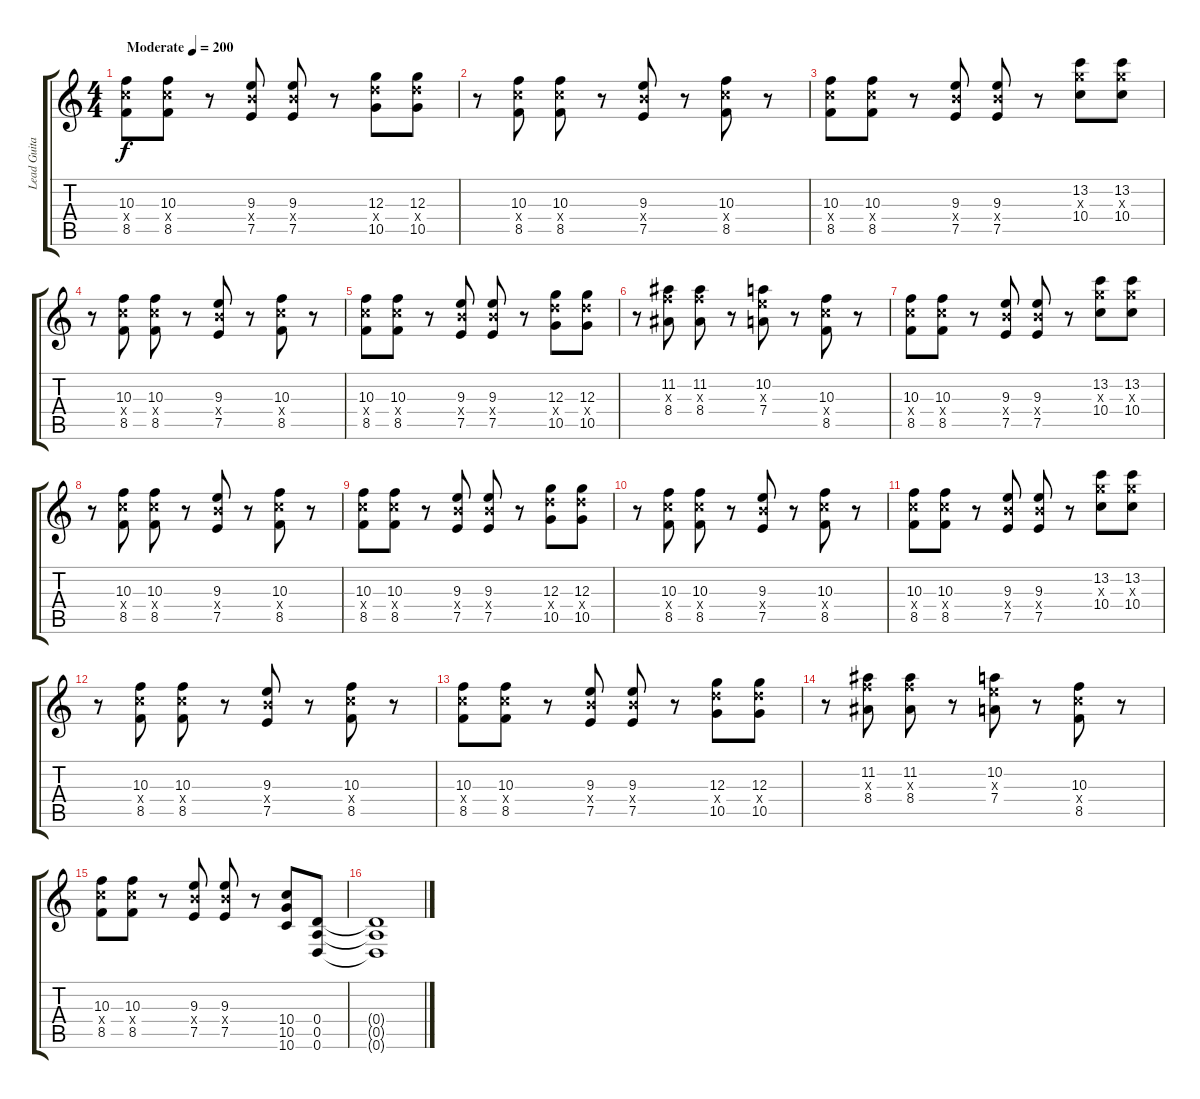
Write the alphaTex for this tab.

\track ("Lead Guitar" "Lead Guita") {instrument distortionguitar}
\staff {score tabs}
\tuning (E4 B3 G3 D3 A2 D2) {hide}
\ts (4 4)
\tempo (200 "Moderate")
\clef g2
\ks c
(10.3 10.4{x} 8.5).8{dy f instrument distortionguitar} (10.3 10.4{x} 8.5).8 r.8 (9.3 9.4{x} 7.5).8 (9.3 9.4{x} 7.5).8 r.8 (12.3 12.4{x} 10.5).8 (12.3 12.4{x} 10.5).8 |
r.8 (10.3 10.4{x} 8.5).8 (10.3 10.4{x} 8.5).8 r.8 (9.3 9.4{x} 7.5).8 r.8 (10.3 10.4{x} 8.5).8 r.8 |
(10.3 10.4{x} 8.5).8 (10.3 10.4{x} 8.5).8 r.8 (9.3 9.4{x} 7.5).8 (9.3 9.4{x} 7.5).8 r.8 (13.2 12.3{x} 10.4).8 (13.2 12.3{x} 10.4).8 |
r.8 (10.3 10.4{x} 8.5).8 (10.3 10.4{x} 8.5).8 r.8 (9.3 9.4{x} 7.5).8 r.8 (10.3 10.4{x} 8.5).8 r.8 |
(10.3 10.4{x} 8.5).8 (10.3 10.4{x} 8.5).8 r.8 (9.3 9.4{x} 7.5).8 (9.3 9.4{x} 7.5).8 r.8 (12.3 12.4{x} 10.5).8 (12.3 12.4{x} 10.5).8 |
r.8 (11.2 10.3{x} 8.4).8 (11.2 10.3{x} 8.4).8 r.8 (10.2 9.3{x} 7.4).8 r.8 (10.3 10.4{x} 8.5).8 r.8 |
(10.3 10.4{x} 8.5).8 (10.3 10.4{x} 8.5).8 r.8 (9.3 9.4{x} 7.5).8 (9.3 9.4{x} 7.5).8 r.8 (13.2 12.3{x} 10.4).8 (13.2 12.3{x} 10.4).8 |
r.8 (10.3 10.4{x} 8.5).8 (10.3 10.4{x} 8.5).8 r.8 (9.3 9.4{x} 7.5).8 r.8 (10.3 10.4{x} 8.5).8 r.8 |
(10.3 10.4{x} 8.5).8 (10.3 10.4{x} 8.5).8 r.8 (9.3 9.4{x} 7.5).8 (9.3 9.4{x} 7.5).8 r.8 (12.3 12.4{x} 10.5).8 (12.3 12.4{x} 10.5).8 |
r.8 (10.3 10.4{x} 8.5).8 (10.3 10.4{x} 8.5).8 r.8 (9.3 9.4{x} 7.5).8 r.8 (10.3 10.4{x} 8.5).8 r.8 |
(10.3 10.4{x} 8.5).8 (10.3 10.4{x} 8.5).8 r.8 (9.3 9.4{x} 7.5).8 (9.3 9.4{x} 7.5).8 r.8 (13.2 12.3{x} 10.4).8 (13.2 12.3{x} 10.4).8 |
r.8 (10.3 10.4{x} 8.5).8 (10.3 10.4{x} 8.5).8 r.8 (9.3 9.4{x} 7.5).8 r.8 (10.3 10.4{x} 8.5).8 r.8 |
(10.3 10.4{x} 8.5).8 (10.3 10.4{x} 8.5).8 r.8 (9.3 9.4{x} 7.5).8 (9.3 9.4{x} 7.5).8 r.8 (12.3 12.4{x} 10.5).8 (12.3 12.4{x} 10.5).8 |
r.8 (11.2 10.3{x} 8.4).8 (11.2 10.3{x} 8.4).8 r.8 (10.2 9.3{x} 7.4).8 r.8 (10.3 10.4{x} 8.5).8 r.8 |
(10.3 10.4{x} 8.5).8 (10.3 10.4{x} 8.5).8 r.8 (9.3 9.4{x} 7.5).8 (9.3 9.4{x} 7.5).8 r.8 (10.4 10.5 10.6).8 (0.4 0.5 0.6).8 |
(0.4{t} 0.5{t} 0.6{t}).1
